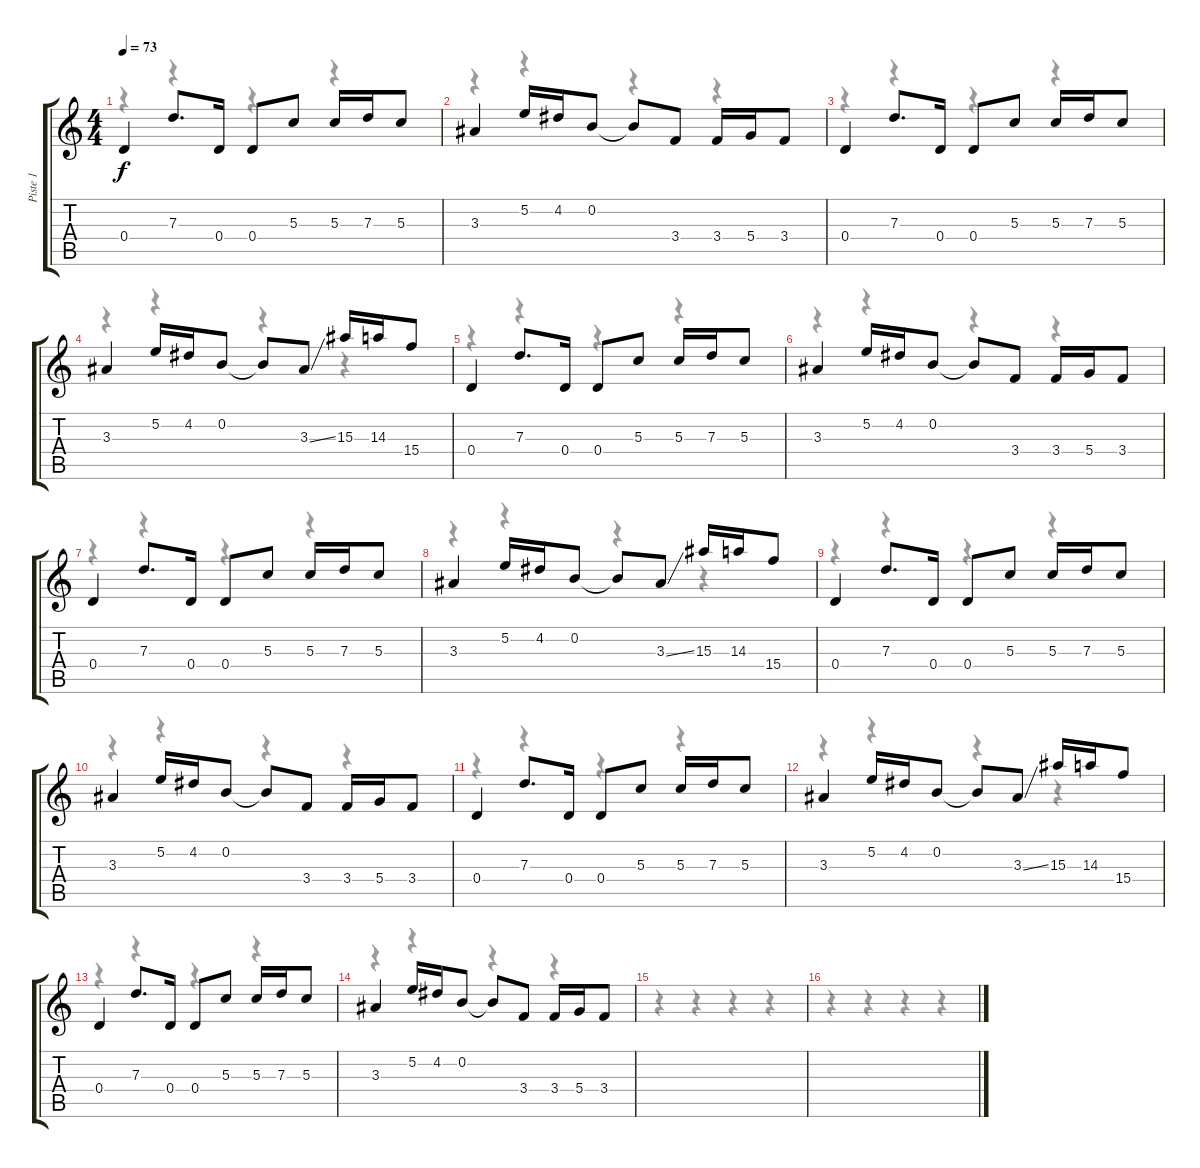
\track ("Piste 1" "Piste 1") {instrument electricbassfinger}
\staff {score tabs}
\tuning (E4 B3 G3 D3 A2 D2) {hide}
\voice
\ts (4 4)
\tempo 73
\clef g2
\ks c
0.4.4{dy f} 7.3.8{d} 0.4.16 0.4.8 5.3.8 5.3.16 7.3.16 5.3.8 |
3.3.4 5.2.16 4.2.16 0.2.8 0.2{t}.8 3.4.8 3.4.16 5.4.16 3.4.8 |
0.4.4 7.3.8{d} 0.4.16 0.4.8 5.3.8 5.3.16 7.3.16 5.3.8 |
3.3.4 5.2.16 4.2.16 0.2.8 0.2{t}.8 3.3{ss}.8 15.3.16 14.3.16 15.4.8 |
0.4.4 7.3.8{d} 0.4.16 0.4.8 5.3.8 5.3.16 7.3.16 5.3.8 |
3.3.4 5.2.16 4.2.16 0.2.8 0.2{t}.8 3.4.8 3.4.16 5.4.16 3.4.8 |
0.4.4 7.3.8{d} 0.4.16 0.4.8 5.3.8 5.3.16 7.3.16 5.3.8 |
3.3.4 5.2.16 4.2.16 0.2.8 0.2{t}.8 3.3{ss}.8 15.3.16 14.3.16 15.4.8 |
0.4.4 7.3.8{d} 0.4.16 0.4.8 5.3.8 5.3.16 7.3.16 5.3.8 |
3.3.4 5.2.16 4.2.16 0.2.8 0.2{t}.8 3.4.8 3.4.16 5.4.16 3.4.8 |
0.4.4 7.3.8{d} 0.4.16 0.4.8 5.3.8 5.3.16 7.3.16 5.3.8 |
3.3.4 5.2.16 4.2.16 0.2.8 0.2{t}.8 3.3{ss}.8 15.3.16 14.3.16 15.4.8 |
0.4.4 7.3.8{d} 0.4.16 0.4.8 5.3.8 5.3.16 7.3.16 5.3.8 |
3.3.4 5.2.16 4.2.16 0.2.8 0.2{t}.8 3.4.8 3.4.16 5.4.16 3.4.8 |
|
\voice
\clef g2
\ottava regular
\simile none
\ks c
r.4{dy f} r.4 r.4 r.4 |
r.4 r.4 r.4 r.4 |
r.4 r.4 r.4 r.4 |
r.4 r.4 r.4 r.4 |
r.4 r.4 r.4 r.4 |
r.4 r.4 r.4 r.4 |
r.4 r.4 r.4 r.4 |
r.4 r.4 r.4 r.4 |
r.4 r.4 r.4 r.4 |
r.4 r.4 r.4 r.4 |
r.4 r.4 r.4 r.4 |
r.4 r.4 r.4 r.4 |
r.4 r.4 r.4 r.4 |
r.4 r.4 r.4 r.4 |
r.4 r.4 r.4 r.4 |
r.4 r.4 r.4 r.4
